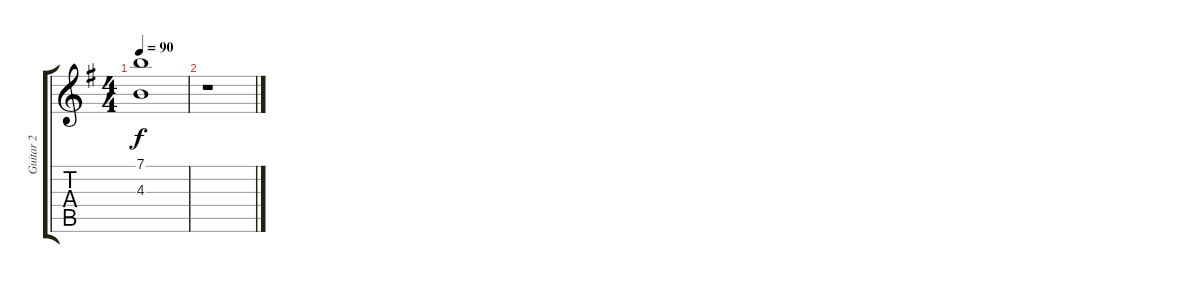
\track ("Guitar 2" "Guitar 2") {instrument acousticguitarnylon}
\staff {score tabs}
\tuning (E4 B3 G3 D3 A2 E2) {hide}
\ts (4 4)
\tempo 90
\clef g2
\ks g
(7.1{t} 4.3{t}).1{dy f} |
r.1
